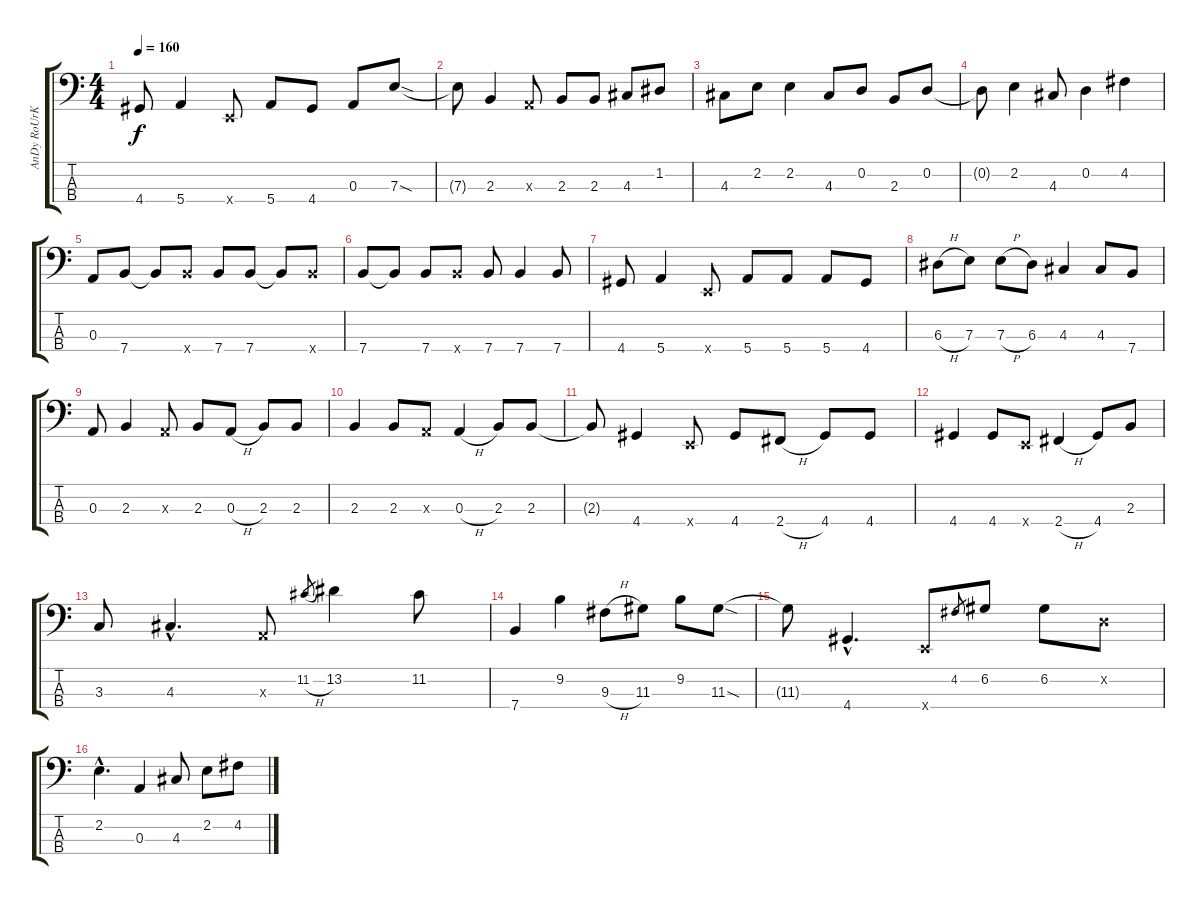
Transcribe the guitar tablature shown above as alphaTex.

\track ("AnDy RoUrKe" "AnDy RoUrK") {instrument electricbasspick}
\staff {score tabs}
\tuning (G3 D2 A1 E1) {hide}
\ts (4 4)
\tempo 160
\clef f4
\ks c
4.4.8{dy f} 5.4.4 0.4{x}.8 5.4.8 4.4.8 0.3.8 7.3{sod}.8 |
7.3{t}.8 2.3.4 0.3{x}.8 2.3.8 2.3.8 4.3.8 1.2.8 |
4.3.8 2.2.8 2.2.4 4.3.8 0.2.8 2.3.8 0.2.8 |
0.2{t}.8 2.2.4 4.3.8 0.2.4 4.2.4 |
0.3.8 7.4.8 7.4{t}.8 7.4{x}.8 7.4.8 7.4.8 7.4{t}.8 7.4{x}.8 |
7.4.8 7.4{t}.8 7.4.8 7.4{x}.8 7.4.8 7.4.4 7.4.8 |
4.4.8 5.4.4 0.4{x}.8 5.4.8 5.4.8 5.4.8 4.4.8 |
6.3{h}.8 7.3.8 7.3{h}.8 6.3.8 4.3.4 4.3.8 7.4.8 |
0.3.8 2.3.4 0.3{x}.8 2.3.8 0.3{h}.8 2.3.8 2.3.8 |
2.3.4 2.3.8 0.3{x}.8 0.3{h}.4 2.3.8 2.3.8 |
2.3{t}.8 4.4.4 0.4{x}.8 4.4.8 2.4{h}.8 4.4.8 4.4.8 |
4.4.4 4.4.8 0.4{x}.8 2.4{h}.4 4.4.8 2.3.8 |
3.3.8 4.3{hac}.4{d} 0.3{x}.8 11.2{h}.8{gr} 13.2.4 11.2.8 |
7.4.4 9.2.4 9.3{h}.8 11.3.8 9.2.8 11.3{sod}.8 |
11.3{t}.8 4.4{hac}.4{d} 0.4{x}.8 4.2.8{gr} 6.2.8 6.2.8 0.2{x}.8 |
2.2{hac}.4{d} 0.3.4 4.3.8 2.2.8 4.2.8
